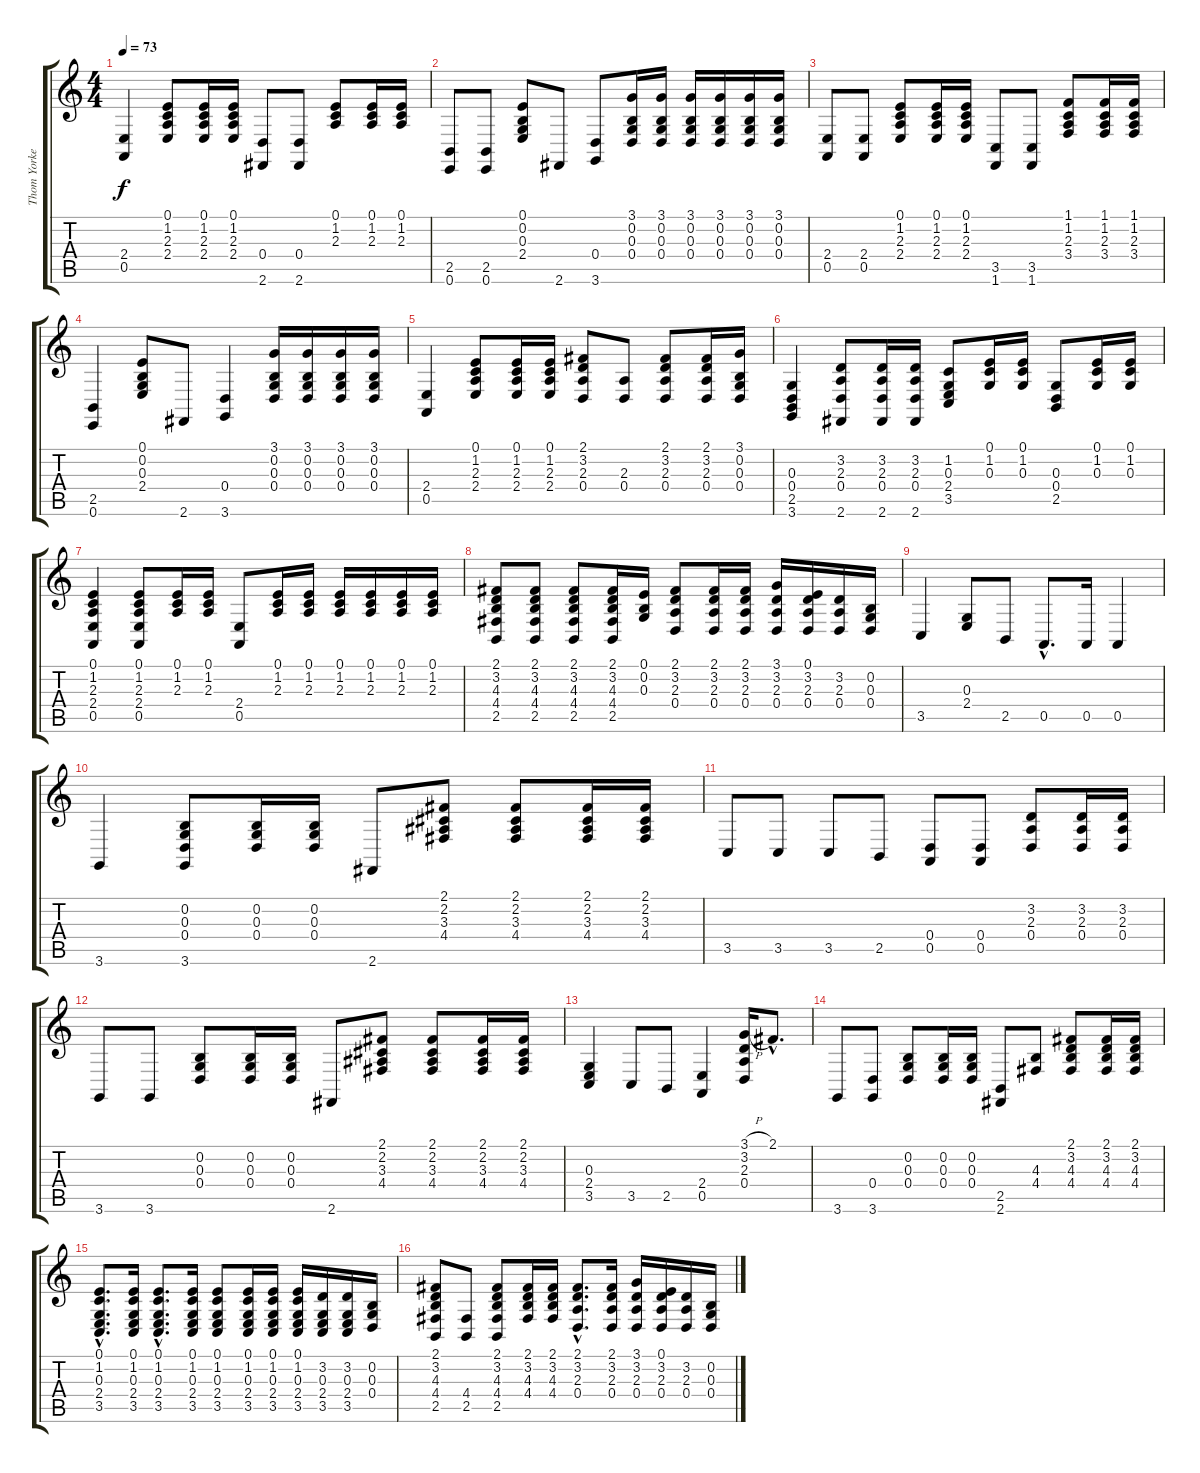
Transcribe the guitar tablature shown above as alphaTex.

\track ("Thom Yorke" "Thom Yorke") {instrument acousticgrandpiano}
\staff {score tabs}
\tuning (E4 B3 G3 D3 A2 E2) {hide}
\ts (4 4)
\tempo 73
\clef g2
\ks c
(2.4 0.5).4{dy f} (0.1 1.2 2.3 2.4).8 (0.1 1.2 2.3 2.4).16 (0.1 1.2 2.3 2.4).16 (0.4 2.6).8 (0.4 2.6).8 (0.1 1.2 2.3).8 (0.1 1.2 2.3).16 (0.1 1.2 2.3).16 |
(2.5 0.6).8 (2.5 0.6).8 (0.1 0.2 0.3 2.4).8 2.6.8 (0.4 3.6).8 (3.1 0.2 0.3 0.4).16 (3.1 0.2 0.3 0.4).16 (3.1 0.2 0.3 0.4).16 (3.1 0.2 0.3 0.4).16 (3.1 0.2 0.3 0.4).16 (3.1 0.2 0.3 0.4).16 |
(2.4 0.5).8 (2.4 0.5).8 (0.1 1.2 2.3 2.4).8 (0.1 1.2 2.3 2.4).16 (0.1 1.2 2.3 2.4).16 (3.5 1.6).8 (3.5 1.6).8 (1.1 1.2 2.3 3.4).8 (1.1 1.2 2.3 3.4).16 (1.1 1.2 2.3 3.4).16 |
(2.5 0.6).4 (0.1 0.2 0.3 2.4).8 2.6.8 (0.4 3.6).4 (3.1 0.2 0.3 0.4).16 (3.1 0.2 0.3 0.4).16 (3.1 0.2 0.3 0.4).16 (3.1 0.2 0.3 0.4).16 |
(2.4 0.5).4 (0.1 1.2 2.3 2.4).8 (0.1 1.2 2.3 2.4).16 (0.1 1.2 2.3 2.4).16 (2.1 3.2 2.3 0.4).8 (2.3 0.4).8 (2.1 3.2 2.3 0.4).8 (2.1 3.2 2.3 0.4).16 (3.1 0.2 0.3 0.4).16 |
(0.3 0.4 2.5 3.6).4 (3.2 2.3 0.4 2.6).8 (3.2 2.3 0.4 2.6).16 (3.2 2.3 0.4 2.6).16 (1.2 0.3 2.4 3.5).8 (0.1 1.2 0.3).16 (0.1 1.2 0.3).16 (0.3 0.4 2.5).8 (0.1 1.2 0.3).16 (0.1 1.2 0.3).16 |
(0.1 1.2 2.3 2.4 0.5).4 (0.1 1.2 2.3 2.4 0.5).8 (0.1 1.2 2.3).16 (0.1 1.2 2.3).16 (2.4 0.5).8 (0.1 1.2 2.3).16 (0.1 1.2 2.3).16 (0.1 1.2 2.3).16 (0.1 1.2 2.3).16 (0.1 1.2 2.3).16 (0.1 1.2 2.3).16 |
(2.1 3.2 4.3 4.4 2.5).8 (2.1 3.2 4.3 4.4 2.5).8 (2.1 3.2 4.3 4.4 2.5).8 (2.1 3.2 4.3 4.4 2.5).16 (0.1 0.2 0.3).16 (2.1 3.2 2.3 0.4).8 (2.1 3.2 2.3 0.4).16 (2.1 3.2 2.3 0.4).16 (3.1 3.2 2.3 0.4).16 (0.1 3.2 2.3 0.4).16 (3.2 2.3 0.4).16 (0.2 0.3 0.4).16 |
3.5.4 (0.3 2.4).8 2.5.8 0.5{hac}.8{d} 0.5.16 0.5.4 |
3.6.4 (0.2 0.3 0.4 3.6).8 (0.2 0.3 0.4).16 (0.2 0.3 0.4).16 2.6.8 (2.1 2.2 3.3 4.4).8 (2.1 2.2 3.3 4.4).8 (2.1 2.2 3.3 4.4).16 (2.1 2.2 3.3 4.4).16 |
3.5.8 3.5.8 3.5.8 2.5.8 (0.4 0.5).8 (0.4 0.5).8 (3.2 2.3 0.4).8 (3.2 2.3 0.4).16 (3.2 2.3 0.4).16 |
3.6.8 3.6.8 (0.2 0.3 0.4).8 (0.2 0.3 0.4).16 (0.2 0.3 0.4).16 2.6.8 (2.1 2.2 3.3 4.4).8 (2.1 2.2 3.3 4.4).8 (2.1 2.2 3.3 4.4).16 (2.1 2.2 3.3 4.4).16 |
(0.3 2.4 3.5).4 3.5.8 2.5.8 (2.4 0.5).4 (3.1{h} 3.2 2.3 0.4).16 2.1{hac}.8{d} |
3.6.8 (0.4 3.6).8 (0.2 0.3 0.4).8 (0.2 0.3 0.4).16 (0.2 0.3 0.4).16 (2.5 2.6).8 (4.3 4.4).8 (2.1 3.2 4.3 4.4).8 (2.1 3.2 4.3 4.4).16 (2.1 3.2 4.3 4.4).16 |
(0.1{hac} 1.2{hac} 0.3{hac} 2.4{hac} 3.5{hac}).8{d} (0.1 1.2 0.3 2.4 3.5).16 (0.1{hac} 1.2{hac} 0.3{hac} 2.4{hac} 3.5{hac}).8{d} (0.1 1.2 0.3 2.4 3.5).16 (0.1 1.2 0.3 2.4 3.5).8 (0.1 1.2 0.3 2.4 3.5).16 (0.1 1.2 0.3 2.4 3.5).16 (0.1 1.2 0.3 2.4 3.5).16 (3.2 0.3 2.4 3.5).16 (3.2 0.3 2.4 3.5).16 (0.2 0.3 0.4).16 |
(2.1 3.2 4.3 4.4 2.5).8 (4.4 2.5).8 (2.1 3.2 4.3 4.4 2.5).8 (2.1 3.2 4.3 4.4).16 (2.1 3.2 4.3 4.4).16 (2.1{hac} 3.2{hac} 2.3{hac} 0.4{hac}).8{d} (2.1 3.2 2.3 0.4).16 (3.1 3.2 2.3 0.4).16 (0.1 3.2 2.3 0.4).16 (3.2 2.3 0.4).16 (0.2 0.3 0.4).16
